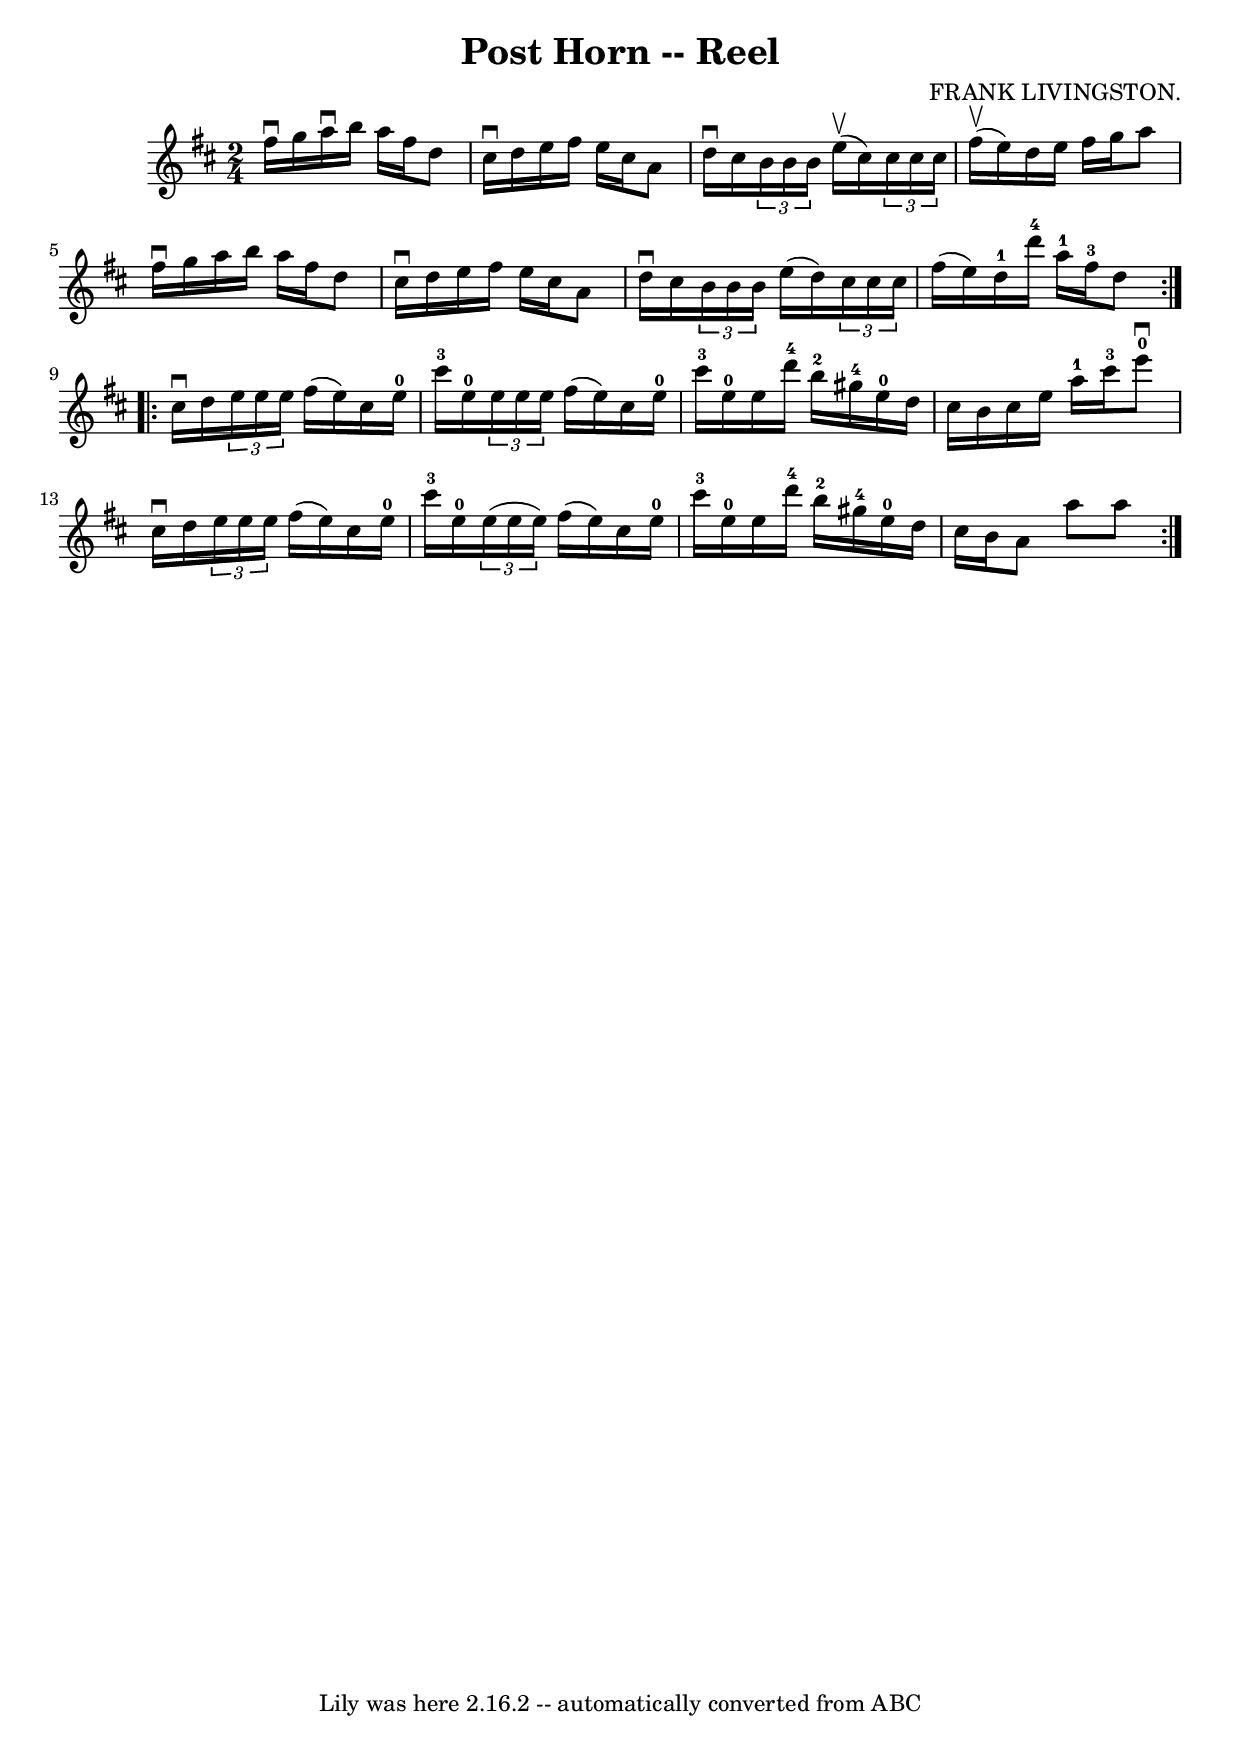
\version "2.16.2"
\include "Mammoth.ily"
\header {
  %% book = "Ryan's Mammoth Collection"
  composer = "FRANK LIVINGSTON."
  crossRefNumber = "1"
  footnotes = "\\\\307"
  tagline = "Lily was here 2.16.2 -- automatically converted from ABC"
  title = "Post Horn -- Reel"

}
voicedefault =  {



  \repeat volta 2 {

    \time 2/4 
    \key d \major
    fis''16^\downbow g''16  |
    a''16 ^\downbow b''16 a''16 fis''16 d''8 cis''16^\downbow d''16    
    |
    e''16 fis''16 e''16 cis''16 a'8 d''16^\downbow   
    cis''16    |
    \times 2/3 { b'16 b'16 b'16  
	       } e''16^\upbow(
    cis''16)   \times 2/3 { cis''16 cis''16 cis''16  
			  } fis''16 ^\upbow(e''16)   |
    d''16 e''16 fis''16 g''16 a''8    
    fis''16^\downbow g''16    |
    a''16 b''16 a''16 fis''16    
    d''8 cis''16^\downbow d''16    |
    e''16 fis''16 e''16    
    cis''16 a'8 d''16^\downbow cis''16    |
    \times 2/3 { b'16   
		 b'16 b'16  
	       } e''16 (d''16)   \times 2/3 { cis''16 cis''16    
					      cis''16  
					    } fis''16 (e''16)   |
    d''16-1 d'''16-4   
    a''16-1 fis''16-3 d''8  
  }     
  \repeat volta 2 {
    cis''16^\downbow   
    d''16  |
    \times 2/3 { e''16 e''16 e''16  
	       } fis''16 (
    e''16) cis''16 e''16-0 cis'''16-3 e''16-0   |
    
    \times 2/3 { e''16 e''16 e''16  
	       } fis''16 (e''16) cis''16    
    e''16-0 cis'''16-3 e''16-0   |
    e''16 d'''16-4   
    b''16-2 gis''16-4 e''16-0 d''16 cis''16 b'16    |
    
    cis''16 e''16 a''16-1 cis'''16-3 e'''8-0^\downbow   
    cis''16^\downbow d''16    |
    \times 2/3 { e''16 e''16    
		 e''16  
	       } fis''16 (e''16) cis''16 e''16-0 cis'''16-3   
    e''16-0   |
    \times 2/3 { e''16 (e''16 e''16) 
	       } fis''16 
    (e''16) cis''16 e''16-0 cis'''16-3 e''16-0   |
    
    e''16 d'''16-4 b''16-2 gis''16-4 e''16-0 d''16    
    cis''16 b'16    |
    a'8 a''8 a''8    
  }   

}

\score{
  <<

    \context Staff="default"
    {
      \voicedefault 
      
    }

  >>
  \layout {
    
  }
  \midi {
  }

}
